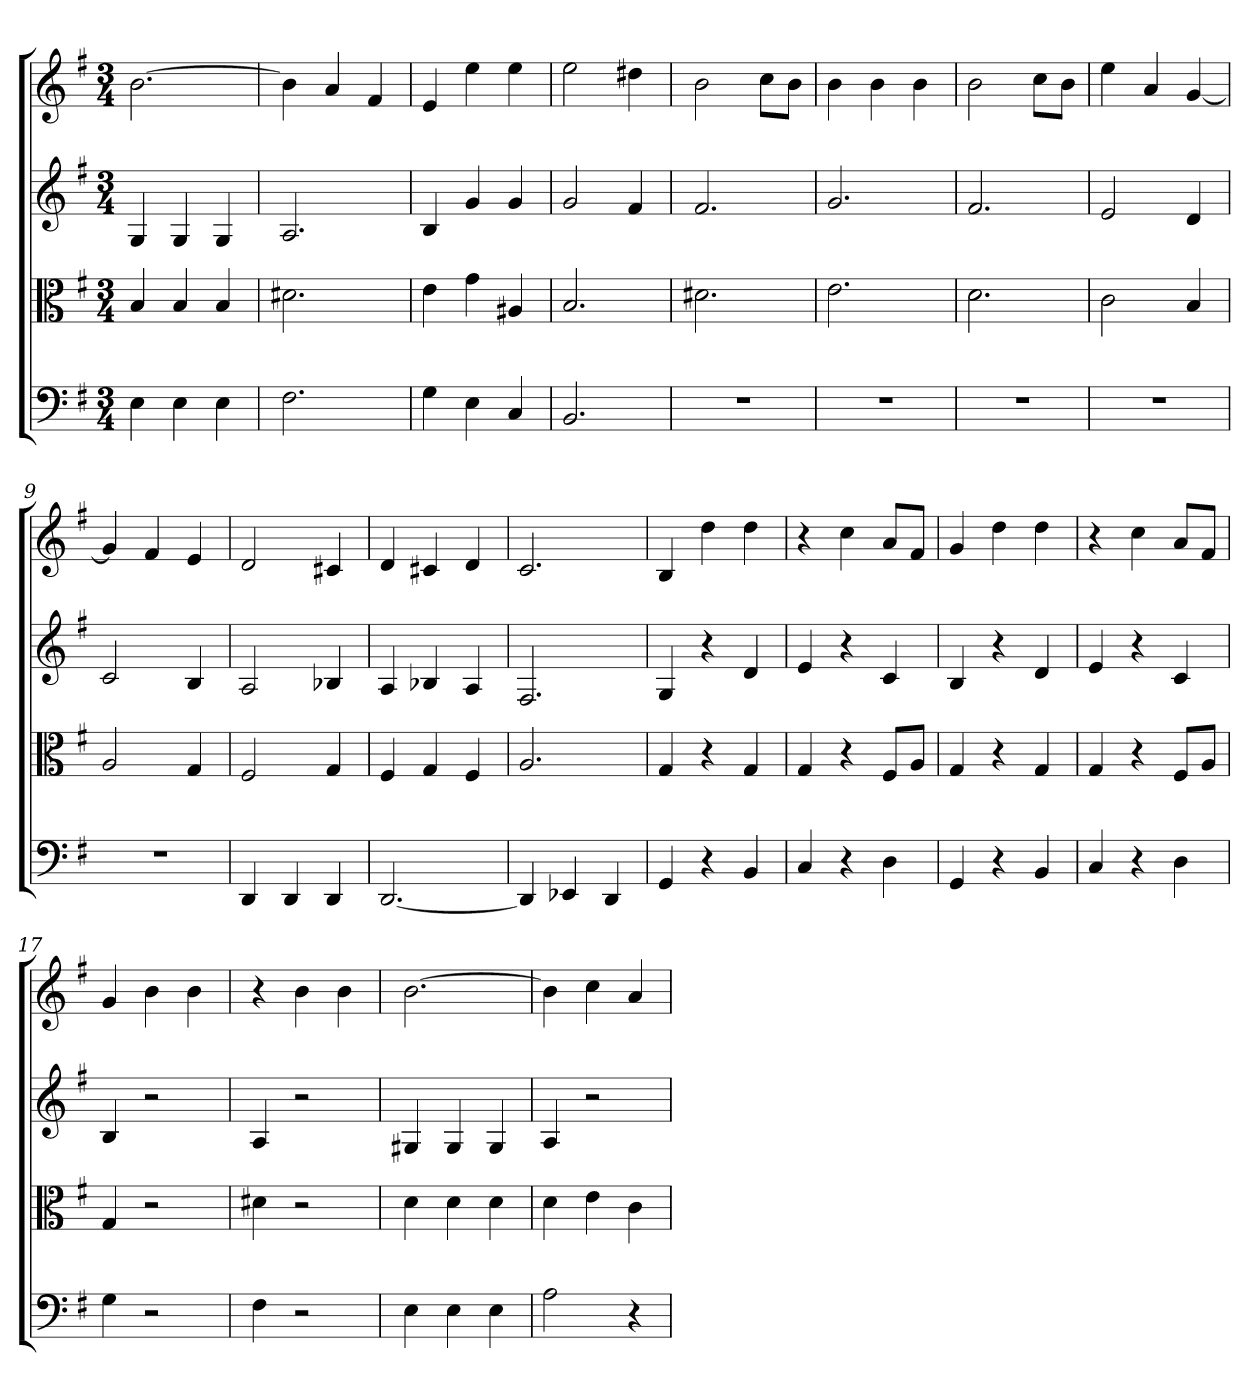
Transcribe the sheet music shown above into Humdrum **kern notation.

**kern	**kern	**kern	**kern
*part4	*part3	*part2	*part1
*staff4	*staff3	*staff2	*staff1
*clefF4	*clefC3	*clefG2	*clefG2
*k[f#]	*k[f#]	*k[f#]	*k[f#]
*e:	*e:	*e:	*e:
*M3/4	*M3/4	*M3/4	*M3/4
=	=	=	=
4E	4B	4G	[2.b
4E	4B	4G	.
4E	4B	4G	.
=2	=2	=2	=2
2.F#	2.d#X	2.A	4b]
.	.	.	4a
.	.	.	4f#
=3	=3	=3	=3
4G	4e	4B	4e
4E	4g	4g	4ee
4C	4A#X	4g	4ee
=4	=4	=4	=4
2.BB	2.B	2g	2ee
.	.	4f#	4dd#X
=5	=5	=5	=5
2.r	2.d#X	2.f#	2b
.	.	.	8cc\L
.	.	.	8b\J
=6	=6	=6	=6
2.r	2.e	2.g	4b
.	.	.	4b
.	.	.	4b
=7	=7	=7	=7
2.r	2.d	2.f#	2b
.	.	.	8cc\L
.	.	.	8b\J
=8	=8	=8	=8
2.r	2c	2e	4ee
.	.	.	4a
.	4B	4d	[4g
=9	=9	=9	=9
2.r	2A	2c	4g]
.	.	.	4f#
.	4G	4B	4e
=10	=10	=10	=10
4DD	2F#	2A	2d
4DD	.	.	.
4DD	4G	4B-X	4c#X
=11	=11	=11	=11
[2.DD	4F#	4A	4d
.	4G	4B-X	4c#X
.	4F#	4A	4d
=12	=12	=12	=12
4DD]	2.A	2.F#	2.c
4EE-X	.	.	.
4DD	.	.	.
=13	=13	=13	=13
4GG	4G	4G	4B
4r	4r	4r	4dd
4BB	4G	4d	4dd
=14	=14	=14	=14
4C	4G	4e	4r
4r	4r	4r	4cc
4D	8F#/L	4c	8a/L
.	8A/J	.	8f#/J
=15	=15	=15	=15
4GG	4G	4B	4g
4r	4r	4r	4dd
4BB	4G	4d	4dd
=16	=16	=16	=16
4C	4G	4e	4r
4r	4r	4r	4cc
4D	8F#/L	4c	8a/L
.	8A/J	.	8f#/J
=17	=17	=17	=17
4G	4G	4B	4g
2r	2r	2r	4b
.	.	.	4b
=18	=18	=18	=18
4F#	4d#X	4A	4r
2r	2r	2r	4b
.	.	.	4b
=19	=19	=19	=19
4E	4d	4G#X	[2.b
4E	4d	4G#	.
4E	4d	4G#	.
=20	=20	=20	=20
2A	4d	4A	4b]
.	4e	2r	4cc
4r	4c	.	4a
=	=	=	=
*-	*-	*-	*-
